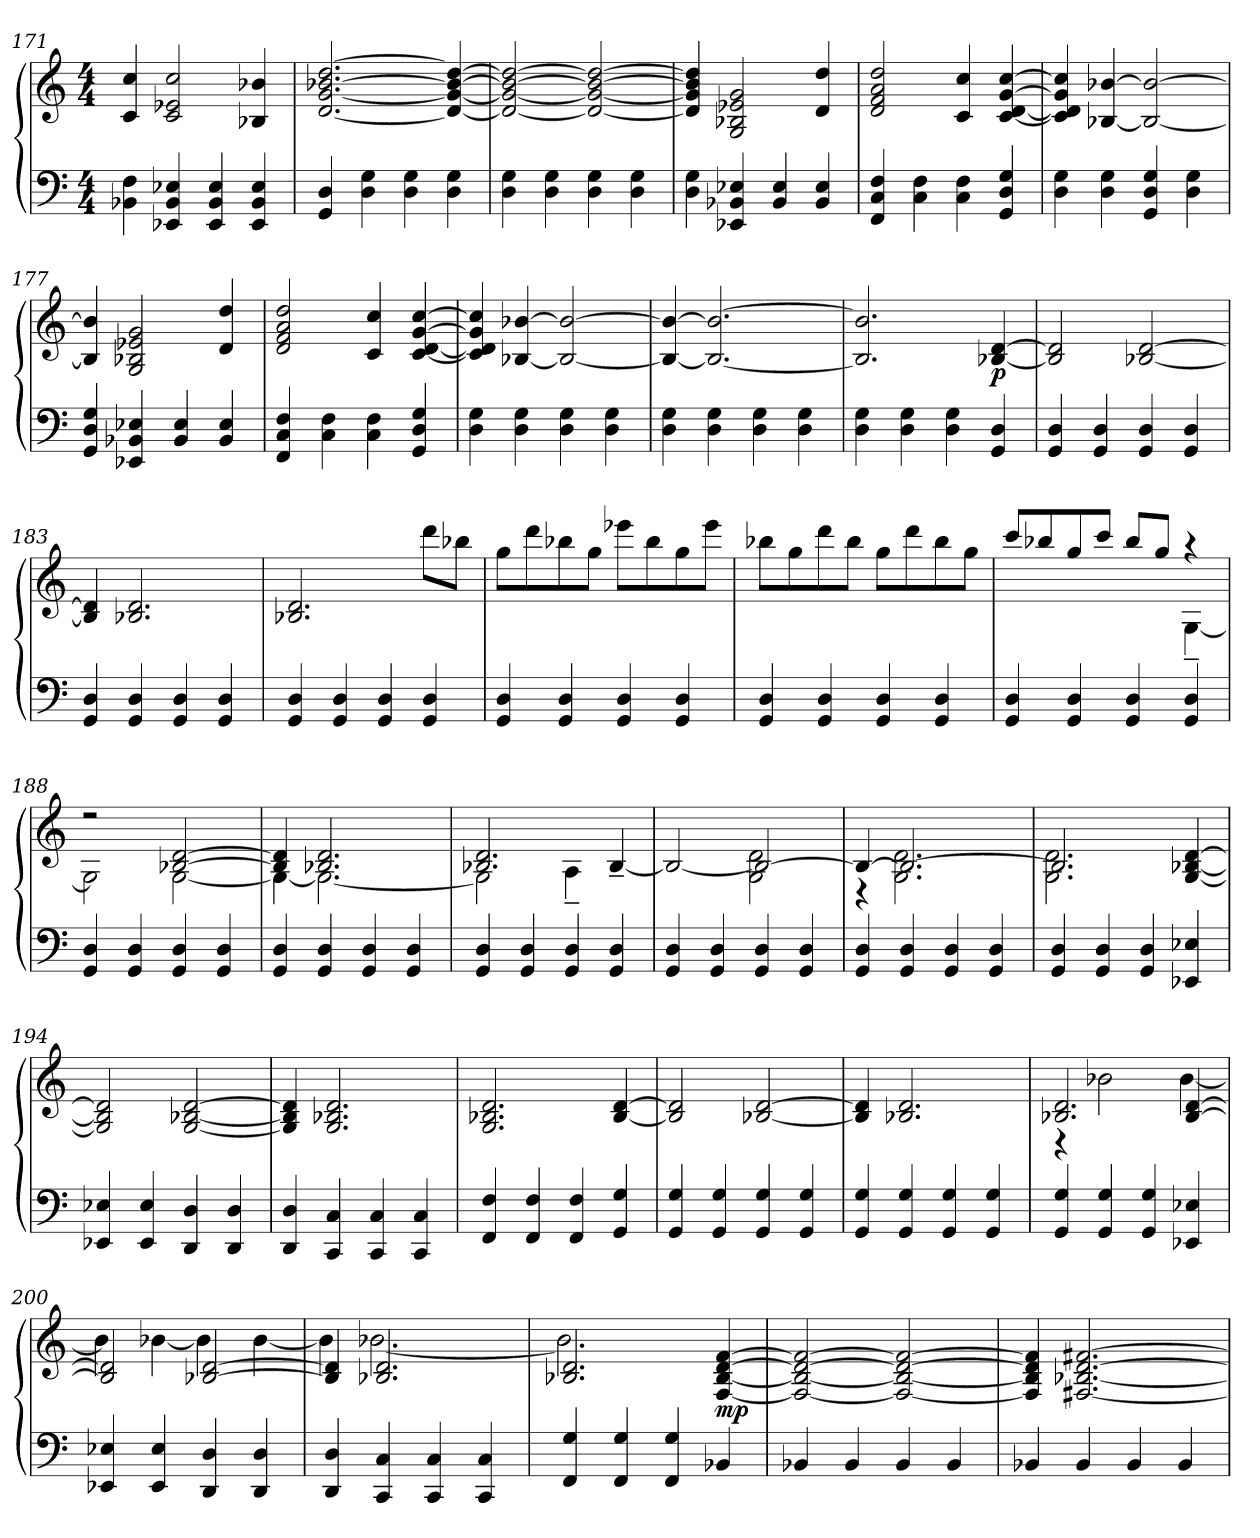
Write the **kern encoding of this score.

**kern	**kern	**dynam
*part1	*part1	*part1
*staff2	*staff1	*staff1/2
*clefF4	*clefG2	*
*k[]	*k[]	*
*M4/4	*M4/4	*
=171	=171	=171
4BB-X\ 4F\	4c/ 4cc/	.
4EE-X/ 4BB-/ 4E-X/	2c/ 2e-X/ 2cc/	.
4EE-/ 4BB-/ 4E-/	.	.
4EE-/ 4BB-/ 4E-/	4B-X/ 4b-X/	.
=172	=172	=172
4GG/ 4D/	[2.d/ [2.g/ [2.b-X/ [2.dd/	.
4D\ 4G\	.	.
4D\ 4G\	.	.
4D\ 4G\	4d_/ 4g_/ 4b-_/ 4dd_/	.
=173	=173	=173
4D\ 4G\	2d_/ 2g_/ 2b-_/ 2dd_/	.
4D\ 4G\	.	.
4D\ 4G\	2d_/ 2g_/ 2b-_/ 2dd_/	.
4D\ 4G\	.	.
!!LO:LB:g=z
=174	=174	=174
4D\ 4G\	4d]/ 4g]/ 4b-]/ 4dd]/	.
4EE-X/ 4BB-X/ 4E-X/	2G/ 2B-X/ 2e-X/ 2g/	.
4BB-/ 4E-/	.	.
4BB-/ 4E-/	4d/ 4dd/	.
=175	=175	=175
4FF/ 4C/ 4F/	2d/ 2f/ 2a/ 2dd/	.
4C\ 4F\	.	.
4C\ 4F\	4c/ 4cc/	.
4GG/ 4D/ 4G/	[4c/ [4d/ [4g/ [4cc/	.
=176	=176	=176
4D\ 4G\	4c]/ 4d]/ 4g]/ 4cc]/	.
4D\ 4G\	[4B-X/ [4b-X/	.
4GG/ 4D/ 4G/	2B-_/ 2b-_/	.
4D\ 4G\	.	.
=177	=177	=177
4GG/ 4D/ 4G/	4B-]/ 4b-]/	.
4EE-X/ 4BB-X/ 4E-X/	2G/ 2B-X/ 2e-X/ 2g/	.
4BB-/ 4E-/	.	.
4BB-/ 4E-/	4d/ 4dd/	.
=178	=178	=178
4FF/ 4C/ 4F/	2d/ 2f/ 2a/ 2dd/	.
4C\ 4F\	.	.
4C\ 4F\	4c/ 4cc/	.
4GG/ 4D/ 4G/	[4c/ [4d/ [4g/ [4cc/	.
=179	=179	=179
4D\ 4G\	4c]/ 4d]/ 4g]/ 4cc]/	.
4D\ 4G\	[4B-X/ [4b-X/	.
4D\ 4G\	2B-_/ 2b-_/	.
4D\ 4G\	.	.
=180	=180	=180
4D\ 4G\	4B-_/ 4b-_/	.
4D\ 4G\	2.B-_/ 2.b-_/	.
4D\ 4G\	.	.
4D\ 4G\	.	.
!!LO:LB:g=z
=181	=181	=181
4D\ 4G\	2.B-]/ 2.b-]/	.
4D\ 4G\	.	.
4D\ 4G\	.	.
!	!	!LO:DY:b
4GG/ 4D/	[4B-X/ [4d/	p
=182	=182	=182
4GG/ 4D/	2B-]/ 2d]/	.
4GG/ 4D/	.	.
4GG/ 4D/	[2B-X/ [2d/	.
4GG/ 4D/	.	.
=183	=183	=183
4GG/ 4D/	4B-]/ 4d]/	.
4GG/ 4D/	2.B-X/ 2.d/	.
4GG/ 4D/	.	.
4GG/ 4D/	.	.
=184	=184	=184
4GG/ 4D/	2.B-X/ 2.d/	.
4GG/ 4D/	.	.
4GG/ 4D/	.	.
4GG/ 4D/	8ddd\L	.
.	8bb-X\J	.
=185	=185	=185
4GG/ 4D/	8gg\L	.
.	8ddd\	.
4GG/ 4D/	8bb-X\	.
.	8gg\J	.
4GG/ 4D/	8eee-X\L	.
.	8bb-\	.
4GG/ 4D/	8gg\	.
.	8eee-\J	.
=186	=186	=186
4GG/ 4D/	8bb-X\L	.
.	8gg\	.
4GG/ 4D/	8ddd\	.
.	8bb-\J	.
4GG/ 4D/	8gg\L	.
.	8ddd\	.
4GG/ 4D/	8bb-\	.
.	8gg\J	.
!!LO:PB:g=z
=187	=187	=187
*	*^	*
4GG/ 4D/	8ccc/L	2ryy	.
.	8bb-X/	.	.
4GG/ 4D/	8gg/	.	.
.	8ccc/J	.	.
4GG/ 4D/	8bb-/L	4ryy	.
.	8gg/J	.	.
4GG/ 4D/	4r	[4G~\	.
=188	=188	=188	=188
4GG/ 4D/	2r	2G\]	.
4GG/ 4D/	.	.	.
4GG/ 4D/	[2B-X/ [2d/	[2G\	.
4GG/ 4D/	.	.	.
=189	=189	=189	=189
4GG/ 4D/	4B-]/ 4d]/	4G\_	.
4GG/ 4D/	2.B-X/ 2.d/	2.G\_	.
4GG/ 4D/	.	.	.
4GG/ 4D/	.	.	.
=190	=190	=190	=190
4GG/ 4D/	2.B-X/ 2.d/	2G\]	.
4GG/ 4D/	.	.	.
4GG/ 4D/	.	4A~\	.
4GG/ 4D/	[4B-~/	4ryy	.
=191	=191	=191	=191
4GG/ 4D/	2B-/_	2ryy	.
4GG/ 4D/	.	.	.
4GG/ 4D/	2B-/_	2G\ 2d\	.
4GG/ 4D/	.	.	.
=192	=192	=192	=192
4GG/ 4D/	4B-/_	4r	.
4GG/ 4D/	2.B-/_	2.G\ 2.d\	.
4GG/ 4D/	.	.	.
4GG/ 4D/	.	.	.
=193	=193	=193	=193
4GG/ 4D/	2.B-/]	2.G\ 2.d\	.
4GG/ 4D/	.	.	.
4GG/ 4D/	.	.	.
4EE-X/ 4E-X/	[4G/ [4B-X/ [4d/	4ryy	.
*	*v	*v	*
!!LO:LB:g=z
=194	=194	=194
4EE-X/ 4E-X/	2G]/ 2B-]/ 2d]/	.
4EE-/ 4E-/	.	.
4DD/ 4D/	[2G/ [2B-X/ [2d/	.
4DD/ 4D/	.	.
=195	=195	=195
4DD/ 4D/	4G]/ 4B-]/ 4d]/	.
4CC/ 4C/	2.G/ 2.B-X/ 2.d/	.
4CC/ 4C/	.	.
4CC/ 4C/	.	.
=196	=196	=196
4FF/ 4F/	2.G/ 2.B-X/ 2.d/	.
4FF/ 4F/	.	.
4FF/ 4F/	.	.
4GG/ 4G/	[4B-/ [4d/	.
=197	=197	=197
4GG/ 4G/	2B-]/ 2d]/	.
4GG/ 4G/	.	.
4GG/ 4G/	[2B-X/ [2d/	.
4GG/ 4G/	.	.
=198	=198	=198
4GG/ 4G/	4B-]/ 4d]/	.
4GG/ 4G/	2.B-X/ 2.d/	.
4GG/ 4G/	.	.
4GG/ 4G/	.	.
=199	=199	=199
*	*^	*
4GG/ 4G/	2.B-X/ 2.d/	4r	.
4GG/ 4G/	.	2b-X\	.
4GG/ 4G/	.	.	.
4EE-X/ 4E-X/	[4B-/ [4d/	[4b-\	.
=200	=200	=200	=200
4EE-X/ 4E-X/	2B-]/ 2d]/	4b-\]	.
4EE-/ 4E-/	.	[4b-X\	.
4DD/ 4D/	[2B-X/ [2d/	4b-\]	.
4DD/ 4D/	.	[4b-\	.
!!LO:LB:g=z	!!
=201	=201	=201	=201
4DD/ 4D/	4B-]/ 4d]/	4b-\]	.
4CC/ 4C/	2.B-X/ 2.d/	[2.b-X\	.
4CC/ 4C/	.	.	.
4CC/ 4C/	.	.	.
=202	=202	=202	=202
4FF/ 4G/	2.B-X/ 2.d/	2.b-\]	.
4FF/ 4G/	.	.	.
4FF/ 4G/	.	.	.
!	!	!	!LO:DY:b
4BB-X/	[4F/ [4B-/ [4d/ [4f/	4ryy	mp
*	*v	*v	*
=203	=203	=203
4BB-X/	2F_/ 2B-_/ 2d_/ 2f_/	.
4BB-/	.	.
4BB-/	2F_/ 2B-_/ 2d_/ 2f_/	.
4BB-/	.	.
=204	=204	=204
4BB-X/	4F]/ 4B-]/ 4d]/ 4f]/	.
4BB-/	[2.F#X/ [2.B-X/ [2.d/ [2.f#X/	.
4BB-/	.	.
4BB-/	.	.
=	=	=
*-	*-	*-
